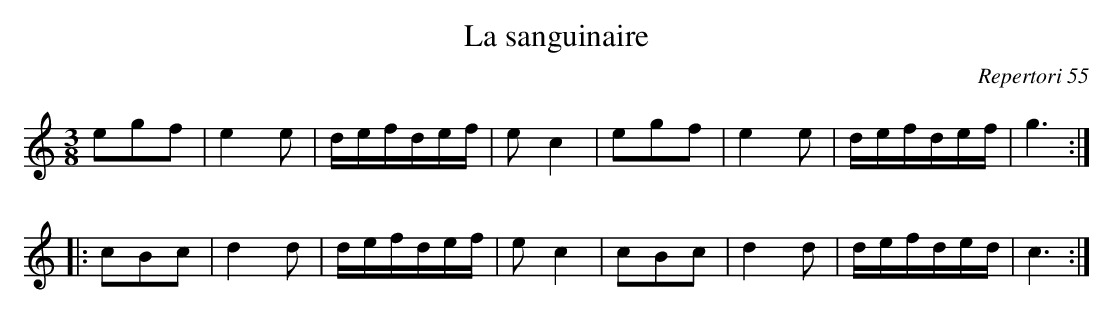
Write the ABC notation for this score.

X:1
T:La sanguinaire
C:Repertori 55
M:3/8
L:1/8
K:C
egf|e2e|d/e/f/d/e/f/|ec2|\
egf|e2e|d/e/f/d/e/f/|g3:|
|:cBc|d2d|d/e/f/d/e/f/|ec2|\
cBc|d2d|d/e/f/d/e/d/|c3:|
